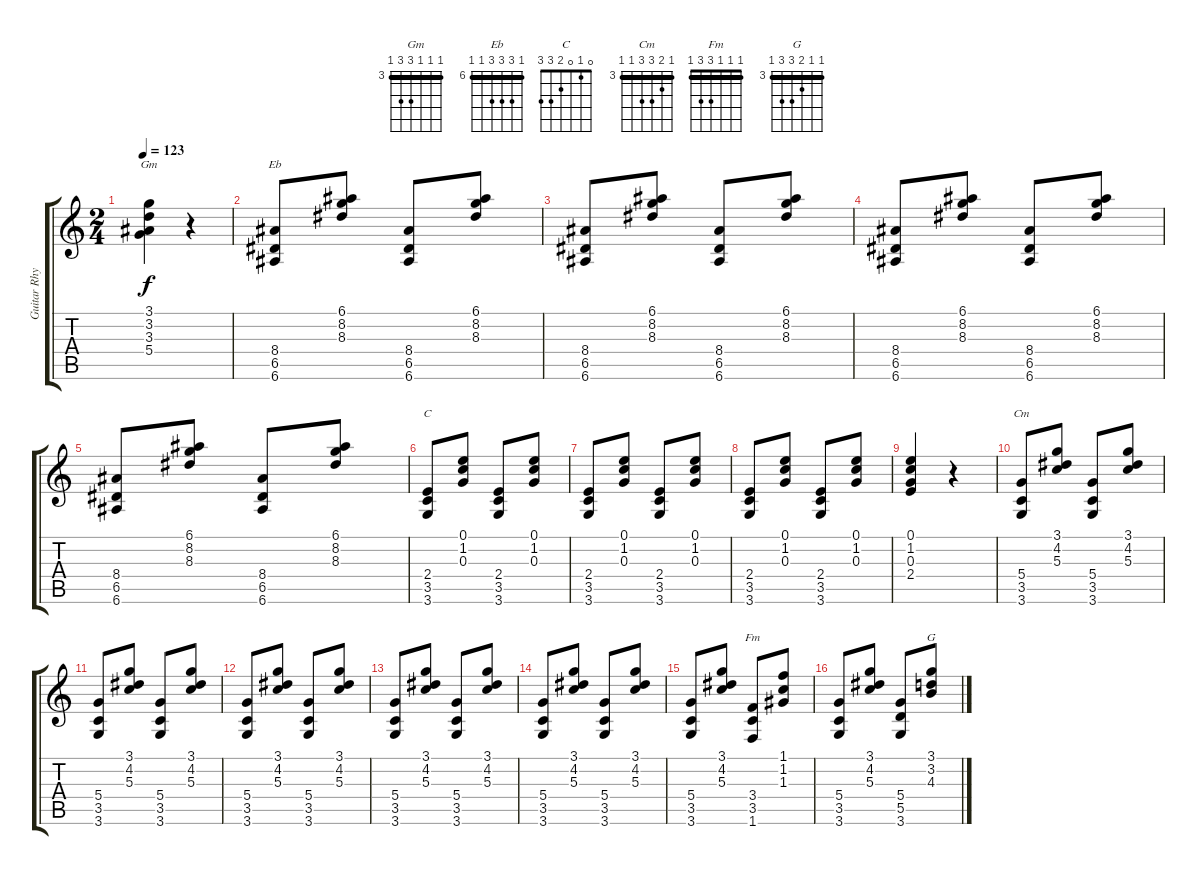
\track ("Guitar Rhythm" "Guitar Rhy") {instrument acousticguitarsteel}
\staff {score tabs}
\tuning (E4 B3 G3 D3 A2 E2) {hide}
\chord ("Gm" 3 3 3 5 5 3) {firstfret 3 barre 3}
\chord ("Eb" 6 8 8 8 6 6) {firstfret 6 barre 6}
\chord ("C" 0 1 0 2 3 3)
\chord ("Cm" 3 4 5 5 3 3) {firstfret 3 barre 3}
\chord ("Fm" 1 1 1 3 3 1) {barre 1}
\chord ("G" 3 3 4 5 5 3) {firstfret 3 barre 3}
\ts (2 4)
\tempo 123
\clef g2
\ks c
(3.1 3.2 3.3 5.4).4{ch "Gm" dy f} r.4 |
(8.4 6.5 6.6).8{ch "Eb"} (6.1 8.2 8.3).8 (8.4 6.5 6.6).8 (6.1 8.2 8.3).8 |
(8.4 6.5 6.6).8 (6.1 8.2 8.3).8 (8.4 6.5 6.6).8 (6.1 8.2 8.3).8 |
(8.4 6.5 6.6).8 (6.1 8.2 8.3).8 (8.4 6.5 6.6).8 (6.1 8.2 8.3).8 |
(8.4 6.5 6.6).8 (6.1 8.2 8.3).8 (8.4 6.5 6.6).8 (6.1 8.2 8.3).8 |
(2.4 3.5 3.6).8{ch "C"} (0.1 1.2 0.3).8 (2.4 3.5 3.6).8 (0.1 1.2 0.3).8 |
(2.4 3.5 3.6).8 (0.1 1.2 0.3).8 (2.4 3.5 3.6).8 (0.1 1.2 0.3).8 |
(2.4 3.5 3.6).8 (0.1 1.2 0.3).8 (2.4 3.5 3.6).8 (0.1 1.2 0.3).8 |
(0.1 1.2 0.3 2.4).4 r.4 |
(5.4 3.5 3.6).8{ch "Cm"} (3.1 4.2 5.3).8 (5.4 3.5 3.6).8 (3.1 4.2 5.3).8 |
(5.4 3.5 3.6).8 (3.1 4.2 5.3).8 (5.4 3.5 3.6).8 (3.1 4.2 5.3).8 |
(5.4 3.5 3.6).8 (3.1 4.2 5.3).8 (5.4 3.5 3.6).8 (3.1 4.2 5.3).8 |
(5.4 3.5 3.6).8 (3.1 4.2 5.3).8 (5.4 3.5 3.6).8 (3.1 4.2 5.3).8 |
(5.4 3.5 3.6).8 (3.1 4.2 5.3).8 (5.4 3.5 3.6).8 (3.1 4.2 5.3).8 |
(5.4 3.5 3.6).8 (3.1 4.2 5.3).8 (3.4 3.5 1.6).8{ch "Fm"} (1.1 1.2 1.3).8 |
(5.4 3.5 3.6).8 (3.1 4.2 5.3).8 (5.4 5.5 3.6).8 (3.1 3.2 4.3).8{ch "G"}
